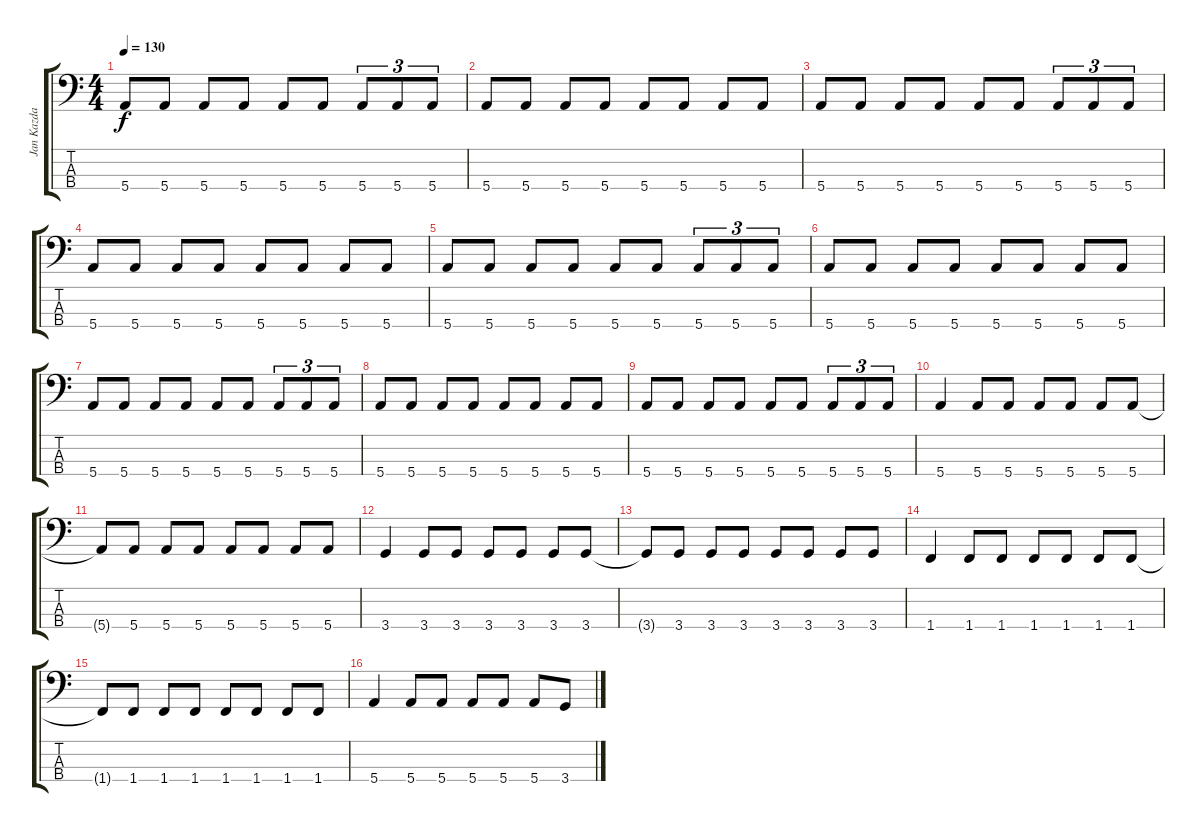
\track ("Jan Kazda" "Jan Kazda") {instrument electricbasspick}
\staff {score tabs}
\tuning (G2 D2 A1 E1) {hide}
\ts (4 4)
\tempo 130
\clef f4
\ks c
5.4.8{dy f} 5.4.8 5.4.8 5.4.8 5.4.8 5.4.8 5.4.8{tu (3 2)} 5.4.8{tu (3 2)} 5.4.8{tu (3 2)} |
5.4.8 5.4.8 5.4.8 5.4.8 5.4.8 5.4.8 5.4.8 5.4.8 |
5.4.8 5.4.8 5.4.8 5.4.8 5.4.8 5.4.8 5.4.8{tu (3 2)} 5.4.8{tu (3 2)} 5.4.8{tu (3 2)} |
5.4.8 5.4.8 5.4.8 5.4.8 5.4.8 5.4.8 5.4.8 5.4.8 |
5.4.8 5.4.8 5.4.8 5.4.8 5.4.8 5.4.8 5.4.8{tu (3 2)} 5.4.8{tu (3 2)} 5.4.8{tu (3 2)} |
5.4.8 5.4.8 5.4.8 5.4.8 5.4.8 5.4.8 5.4.8 5.4.8 |
5.4.8 5.4.8 5.4.8 5.4.8 5.4.8 5.4.8 5.4.8{tu (3 2)} 5.4.8{tu (3 2)} 5.4.8{tu (3 2)} |
5.4.8 5.4.8 5.4.8 5.4.8 5.4.8 5.4.8 5.4.8 5.4.8 |
5.4.8 5.4.8 5.4.8 5.4.8 5.4.8 5.4.8 5.4.8{tu (3 2)} 5.4.8{tu (3 2)} 5.4.8{tu (3 2)} |
5.4.4 5.4.8 5.4.8 5.4.8 5.4.8 5.4.8 5.4.8 |
5.4{t}.8 5.4.8 5.4.8 5.4.8 5.4.8 5.4.8 5.4.8 5.4.8 |
3.4.4 3.4.8 3.4.8 3.4.8 3.4.8 3.4.8 3.4.8 |
3.4{t}.8 3.4.8 3.4.8 3.4.8 3.4.8 3.4.8 3.4.8 3.4.8 |
1.4.4 1.4.8 1.4.8 1.4.8 1.4.8 1.4.8 1.4.8 |
1.4{t}.8 1.4.8 1.4.8 1.4.8 1.4.8 1.4.8 1.4.8 1.4.8 |
5.4.4 5.4.8 5.4.8 5.4.8 5.4.8 5.4.8 3.4.8
